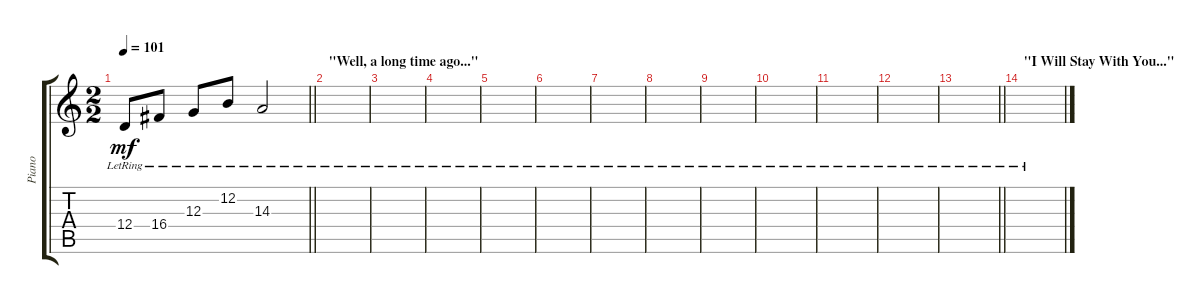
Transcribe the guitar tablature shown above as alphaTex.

\track ("Piano" "Piano") {instrument acousticgrandpiano}
\staff {score tabs}
\tuning (E4 B3 G3 D3 A2 E2) {hide}
\ts (2 2)
\tempo 101
\clef g2
\barLineRight lightlight
\ks c
12.4{lr}.8{dy mf} 16.4{lr}.8 12.3{lr}.8 12.2{lr}.8 14.3{lr}.2 |
\section ("" "\"Well, a long time ago...\"")
|
|
|
|
|
|
|
|
|
|
|
\barLineRight lightlight
|
\section ("" "\"I Will Stay With You...\"")
